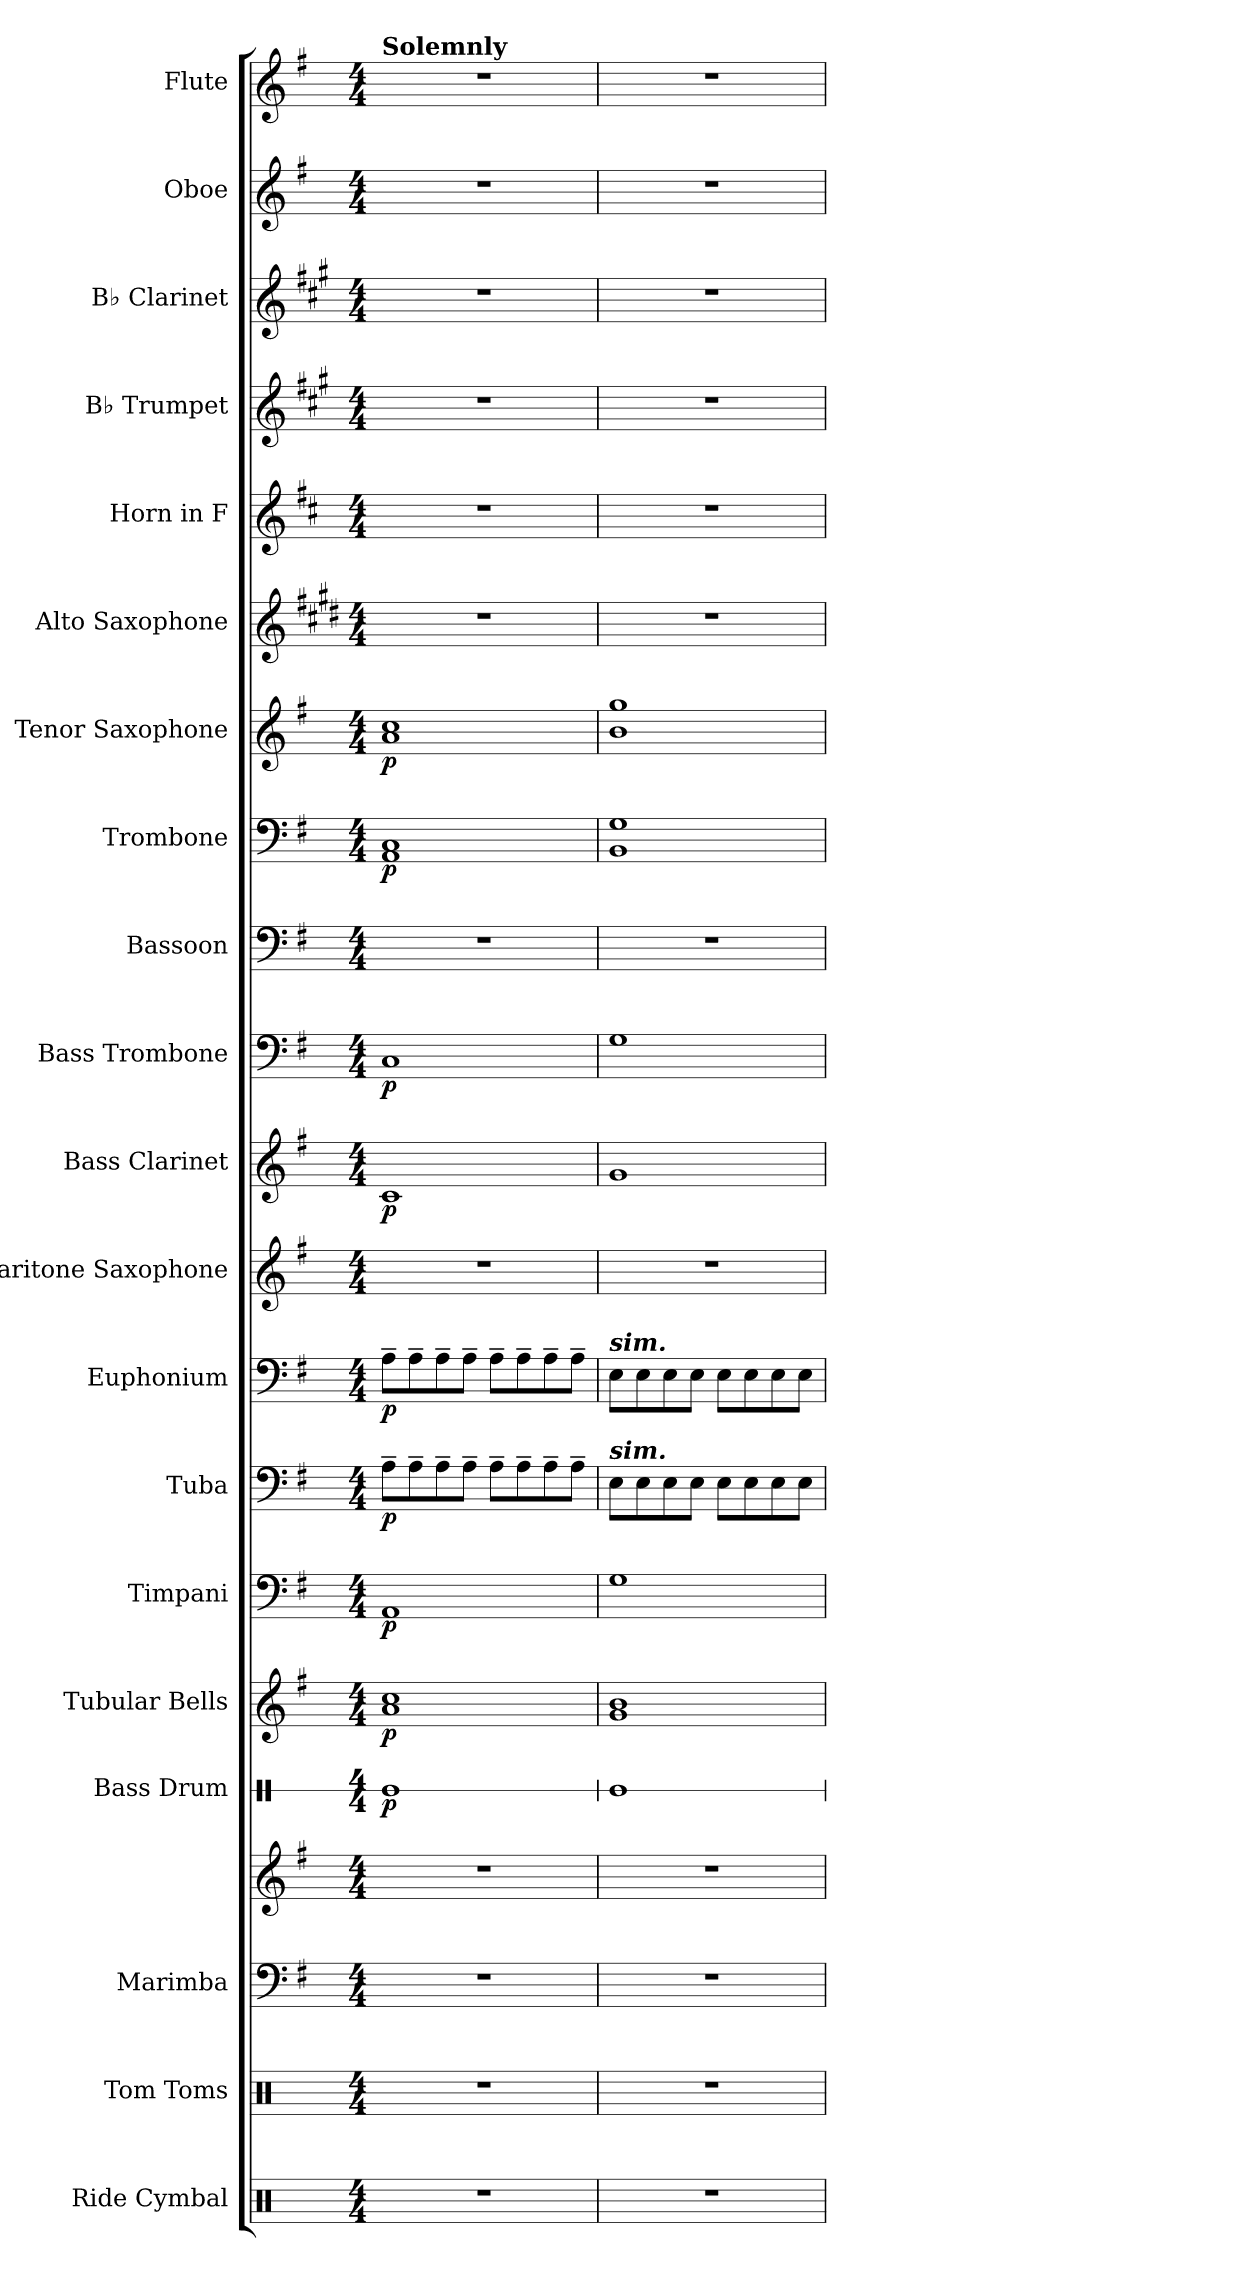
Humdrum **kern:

**kern	**kern	**kern	**kern	**kern	**dynam	**kern	**dynam	**kern	**dynam	**kern	**dynam	**kern	**dynam	**kern	**kern	**dynam	**kern	**dynam	**kern	**kern	**dynam	**kern	**dynam	**kern	**kern	**kern	**kern	**kern	**kern
*part20	*part19	*part18	*part18	*part17	*part17	*part16	*part16	*part15	*part15	*part14	*part14	*part13	*part13	*part12	*part11	*part11	*part10	*part10	*part9	*part8	*part8	*part7	*part7	*part6	*part5	*part4	*part3	*part2	*part1
*staff21	*staff20	*staff19	*staff18	*staff17	*staff17	*staff16	*staff16	*staff15	*staff15	*staff14	*staff14	*staff13	*staff13	*staff12	*staff11	*staff11	*staff10	*staff10	*staff9	*staff8	*staff8	*staff7	*staff7	*staff6	*staff5	*staff4	*staff3	*staff2	*staff1
*I"Ride Cymbal	*I"Tom Toms	*I"Marimba	*	*I"Bass Drum	*	*I"Tubular Bells	*	*I"Timpani	*	*I"Tuba	*	*I"Euphonium	*	*I"Baritone Saxophone	*I"Bass Clarinet	*	*I"Bass Trombone	*	*I"Bassoon	*I"Trombone	*	*I"Tenor Saxophone	*	*I"Alto Saxophone	*I"Horn in F	*I"B♭ Trumpet	*I"B♭ Clarinet	*I"Oboe	*I"Flute
*I'R. Cym.	*I'Toms	*I'Mrm.	*	*I'B. Dr.	*	*I'Tu. Be.	*	*I'Timp.	*	*I'Tba.	*	*I'Euph.	*	*I'Bar. Sax.	*I'B. Cl.	*	*I'B. Trb.	*	*I'Bsn.	*I'Trb.	*	*I'T. Sax.	*	*I'A. Sax.	*	*I'B♭ Tpt.	*I'B♭ Cl.	*I'Ob.	*I'Fl.
*	*	*	*	*stria1	*	*	*	*	*	*	*	*	*	*	*	*	*	*	*	*	*	*	*	*	*	*	*	*	*
*clefX	*clefX	*clefF4	*clefG2	*clefX	*	*clefG2	*	*clefF4	*	*clefF4	*	*clefF4	*	*clefG2	*clefG2	*	*clefF4	*	*clefF4	*clefF4	*	*clefG2	*	*clefG2	*clefG2	*clefG2	*clefG2	*clefG2	*clefG2
*	*	*	*	*	*	*	*	*	*	*	*	*	*	*ITrd12c21	*ITrd8c14	*	*	*	*	*	*	*ITrd8c14	*	*ITrd5c9	*ITrd4c7	*ITrd1c2	*ITrd1c2	*	*
*k[]	*k[]	*k[f#]	*k[f#]	*k[]	*	*k[f#]	*	*k[f#]	*	*k[f#]	*	*k[f#]	*	*k[f#]	*k[f#]	*	*k[f#]	*	*k[f#]	*k[f#]	*	*k[f#]	*	*k[f#]	*k[f#]	*k[f#]	*k[f#]	*k[f#]	*k[f#]
*M4/4	*M4/4	*M4/4	*M4/4	*M4/4	*	*M4/4	*	*M4/4	*	*M4/4	*	*M4/4	*	*M4/4	*M4/4	*	*M4/4	*	*M4/4	*M4/4	*	*M4/4	*	*M4/4	*M4/4	*M4/4	*M4/4	*M4/4	*M4/4
*MM64	*MM64	*MM64	*MM64	*MM64	*	*MM64	*	*MM64	*	*MM64	*	*MM64	*	*MM64	*MM64	*	*MM64	*	*MM64	*MM64	*	*MM64	*	*MM64	*MM64	*MM64	*MM64	*MM64	*MM64
=1	=1	=1	=1	=1	=1	=1	=1	=1	=1	=1	=1	=1	=1	=1	=1	=1	=1	=1	=1	=1	=1	=1	=1	=1	=1	=1	=1	=1	=1
!	!	!	!	!	!	!	!	!	!	!	!	!	!	!	!	!	!	!	!	!	!	!	!	!	!	!	!	!	!LO:TX:a:B:t=Solemnly
!	!	!	!	!	!LO:DY:b	!	!LO:DY:b	!	!LO:DY:b	!	!LO:DY:b	!	!LO:DY:b	!	!	!LO:DY:b	!	!LO:DY:b	!	!	!LO:DY:b	!	!LO:DY:b	!	!	!	!	!	!
1r	1r	1r	1r	1Re	p	1a 1cc	p	1AA	p	8A~\L	p	8A~\L	p	1r	1C	p	1C	p	1r	1AA 1C	p	1A 1c	p	1r	1r	1r	1r	1r	1r
.	.	.	.	.	.	.	.	.	.	8A~\	.	8A~\	.	.	.	.	.	.	.	.	.	.	.	.	.	.	.	.	.
.	.	.	.	.	.	.	.	.	.	8A~\	.	8A~\	.	.	.	.	.	.	.	.	.	.	.	.	.	.	.	.	.
.	.	.	.	.	.	.	.	.	.	8A~\J	.	8A~\J	.	.	.	.	.	.	.	.	.	.	.	.	.	.	.	.	.
.	.	.	.	.	.	.	.	.	.	8A~\L	.	8A~\L	.	.	.	.	.	.	.	.	.	.	.	.	.	.	.	.	.
.	.	.	.	.	.	.	.	.	.	8A~\	.	8A~\	.	.	.	.	.	.	.	.	.	.	.	.	.	.	.	.	.
.	.	.	.	.	.	.	.	.	.	8A~\	.	8A~\	.	.	.	.	.	.	.	.	.	.	.	.	.	.	.	.	.
.	.	.	.	.	.	.	.	.	.	8A~\J	.	8A~\J	.	.	.	.	.	.	.	.	.	.	.	.	.	.	.	.	.
=2	=2	=2	=2	=2	=2	=2	=2	=2	=2	=2	=2	=2	=2	=2	=2	=2	=2	=2	=2	=2	=2	=2	=2	=2	=2	=2	=2	=2	=2
!	!	!	!	!	!	!	!	!	!	!	!	!LO:TX:a:Bi:t=sim.	!	!	!	!	!	!	!	!	!	!	!	!	!	!	!	!	!
!	!	!	!	!	!	!	!	!	!	!LO:TX:a:Bi:t=sim.	!	!	!	!	!	!	!	!	!	!	!	!	!	!	!	!	!	!	!
1r	1r	1r	1r	1Re	.	1g 1b	.	1G	.	8E\L	.	8E\L	.	1r	1G	.	1G	.	1r	1BB 1G	.	1B 1g	.	1r	1r	1r	1r	1r	1r
.	.	.	.	.	.	.	.	.	.	8E\	.	8E\	.	.	.	.	.	.	.	.	.	.	.	.	.	.	.	.	.
.	.	.	.	.	.	.	.	.	.	8E\	.	8E\	.	.	.	.	.	.	.	.	.	.	.	.	.	.	.	.	.
.	.	.	.	.	.	.	.	.	.	8E\J	.	8E\J	.	.	.	.	.	.	.	.	.	.	.	.	.	.	.	.	.
.	.	.	.	.	.	.	.	.	.	8E\L	.	8E\L	.	.	.	.	.	.	.	.	.	.	.	.	.	.	.	.	.
.	.	.	.	.	.	.	.	.	.	8E\	.	8E\	.	.	.	.	.	.	.	.	.	.	.	.	.	.	.	.	.
.	.	.	.	.	.	.	.	.	.	8E\	.	8E\	.	.	.	.	.	.	.	.	.	.	.	.	.	.	.	.	.
.	.	.	.	.	.	.	.	.	.	8E\J	.	8E\J	.	.	.	.	.	.	.	.	.	.	.	.	.	.	.	.	.
=	=	=	=	=	=	=	=	=	=	=	=	=	=	=	=	=	=	=	=	=	=	=	=	=	=	=	=	=	=
*-	*-	*-	*-	*-	*-	*-	*-	*-	*-	*-	*-	*-	*-	*-	*-	*-	*-	*-	*-	*-	*-	*-	*-	*-	*-	*-	*-	*-	*-
